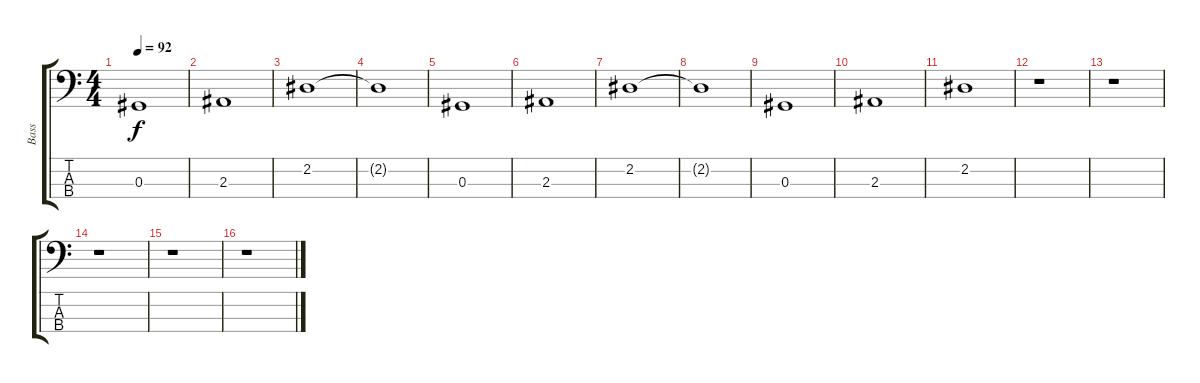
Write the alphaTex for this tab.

\track ("Bass" "Bass") {instrument electricbassfinger}
\staff {score tabs}
\tuning (Gb2 Db2 Ab1 Eb1) {hide}
\ts (4 4)
\tempo 92
\clef f4
\ks c
0.3.1{dy f} |
2.3.1 |
2.2.1 |
2.2{t}.1 |
0.3.1 |
2.3.1 |
2.2.1 |
2.2{t}.1 |
0.3.1 |
2.3.1 |
2.2.1 |
r.1 |
r.1 |
r.1 |
r.1 |
r.1
